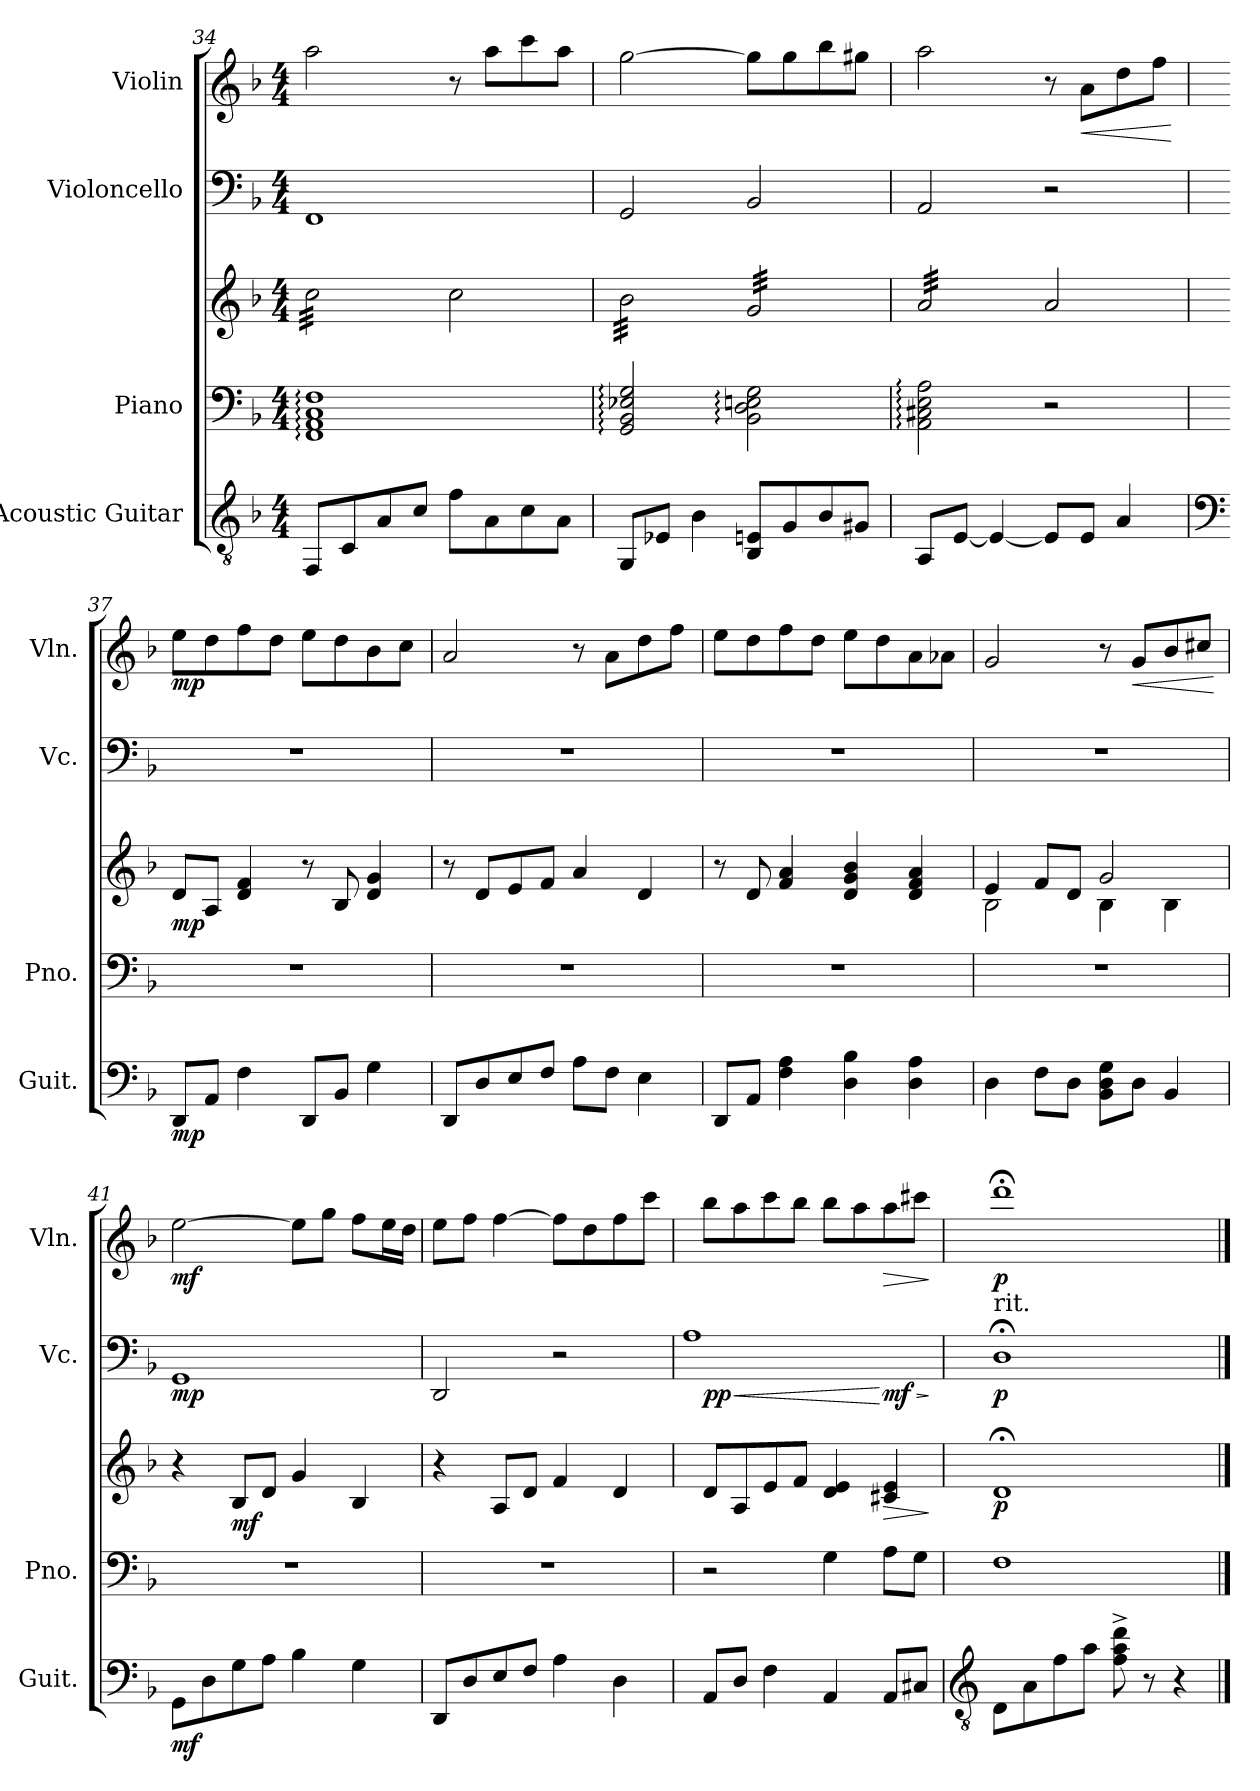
**kern	**dynam	**kern	**kern	**dynam	**kern	**dynam	**kern	**dynam
*part4	*part4	*part3	*part3	*part3	*part2	*part2	*part1	*part1
*staff5	*staff5	*staff4	*staff3	*staff3/4	*staff2	*staff2	*staff1	*staff1
*I"Acoustic Guitar	*	*I"Piano	*	*	*I"Violoncello	*	*I"Violin	*
*I'Guit.	*	*I'Pno.	*	*	*I'Vc.	*	*I'Vln.	*
*clefGv2	*	*clefF4	*clefG2	*	*clefF4	*	*clefG2	*
*k[b-]	*	*k[b-]	*k[b-]	*	*k[b-]	*	*k[b-]	*
*M4/4	*	*M4/4	*M4/4	*	*M4/4	*	*M4/4	*
=34	=34	=34	=34	=34	=34	=34	=34	=34
*	*	*	*tremolo	*	*	*	*	*
8FF/L	.	1FF: 1AA: 1C: 1F:	32cc\LLL	.	1FF	.	2aa\	.
.	.	.	32cc\	.	.	.	.	.
.	.	.	32cc\	.	.	.	.	.
.	.	.	32cc\	.	.	.	.	.
8C/	.	.	32cc\	.	.	.	.	.
.	.	.	32cc\	.	.	.	.	.
.	.	.	32cc\	.	.	.	.	.
.	.	.	32cc\	.	.	.	.	.
8A/	.	.	32cc\	.	.	.	.	.
.	.	.	32cc\	.	.	.	.	.
.	.	.	32cc\	.	.	.	.	.
.	.	.	32cc\	.	.	.	.	.
8c/J	.	.	32cc\	.	.	.	.	.
.	.	.	32cc\	.	.	.	.	.
.	.	.	32cc\	.	.	.	.	.
.	.	.	32cc\JJJ	.	.	.	.	.
*	*	*	*Xtremolo	*	*	*	*	*
8f\L	.	.	2cc\	.	.	.	8r	.
8A\	.	.	.	.	.	.	8aa\L	.
8c\	.	.	.	.	.	.	8ccc\	.
8A\J	.	.	.	.	.	.	8aa\J	.
=35	=35	=35	=35	=35	=35	=35	=35	=35
*	*	*	*tremolo	*	*	*	*	*
8GG/L	.	2GG/: 2BB-/: 2E-X/: 2G/:	32b-\LLL	.	2GG/	.	[2gg\	.
.	.	.	32b-\	.	.	.	.	.
.	.	.	32b-\	.	.	.	.	.
.	.	.	32b-\	.	.	.	.	.
8E-X/J	.	.	32b-\	.	.	.	.	.
.	.	.	32b-\	.	.	.	.	.
.	.	.	32b-\	.	.	.	.	.
.	.	.	32b-\	.	.	.	.	.
4B-\	.	.	32b-\	.	.	.	.	.
.	.	.	32b-\	.	.	.	.	.
.	.	.	32b-\	.	.	.	.	.
.	.	.	32b-\	.	.	.	.	.
.	.	.	32b-\	.	.	.	.	.
.	.	.	32b-\	.	.	.	.	.
.	.	.	32b-\	.	.	.	.	.
.	.	.	32b-\JJJ	.	.	.	.	.
8BB-/ 8En/L	.	2BB-\: 2D\: 2En\: 2G\:	32g/LLL	.	2BB-/	.	8gg\L]	.
.	.	.	32g/	.	.	.	.	.
.	.	.	32g/	.	.	.	.	.
.	.	.	32g/	.	.	.	.	.
8G/	.	.	32g/	.	.	.	8gg\	.
.	.	.	32g/	.	.	.	.	.
.	.	.	32g/	.	.	.	.	.
.	.	.	32g/	.	.	.	.	.
8B-/	.	.	32g/	.	.	.	8bb-\	.
.	.	.	32g/	.	.	.	.	.
.	.	.	32g/	.	.	.	.	.
.	.	.	32g/	.	.	.	.	.
8G#X/J	.	.	32g/	.	.	.	8gg#X\J	.
.	.	.	32g/	.	.	.	.	.
.	.	.	32g/	.	.	.	.	.
.	.	.	32g/JJJ	.	.	.	.	.
=36	=36	=36	=36	=36	=36	=36	=36	=36
8AA/L	.	2AA\: 2C#X\: 2E\: 2A\:	32a/LLL	.	2AA/	.	2aa\	.
.	.	.	32a/	.	.	.	.	.
.	.	.	32a/	.	.	.	.	.
.	.	.	32a/	.	.	.	.	.
[8E/J	.	.	32a/	.	.	.	.	.
.	.	.	32a/	.	.	.	.	.
.	.	.	32a/	.	.	.	.	.
.	.	.	32a/	.	.	.	.	.
4E/_	.	.	32a/	.	.	.	.	.
.	.	.	32a/	.	.	.	.	.
.	.	.	32a/	.	.	.	.	.
.	.	.	32a/	.	.	.	.	.
.	.	.	32a/	.	.	.	.	.
.	.	.	32a/	.	.	.	.	.
.	.	.	32a/	.	.	.	.	.
.	.	.	32a/JJJ	.	.	.	.	.
*	*	*	*Xtremolo	*	*	*	*	*
8E/L]	.	2r	2a/	.	2r	.	8r	.
!	!	!	!	!	!	!	!	!LO:HP:b
8E/J	.	.	.	.	.	.	8a\L	<
4A/	.	.	.	.	.	.	8dd\	.
.	.	.	.	.	.	.	8ff\J	.
.	.	.	.	.	.	.	.	[
!!LO:LB:g=z
=37	=37	=37	=37	=37	=37	=37	=37	=37
*clefF4	*	*	*	*	*	*	*	*
!	!LO:DY:b	!	!	!LO:DY:b	!	!	!	!LO:DY:b
8DD/L	mp	1r	8d/L	mp	1r	.	8ee\L	mp
8AA/J	.	.	8A/J	.	.	.	8dd\	.
4F\	.	.	4d/ 4f/	.	.	.	8ff\	.
.	.	.	.	.	.	.	8dd\J	.
8DD/L	.	.	8r	.	.	.	8ee\L	.
8BB-/J	.	.	8B-/	.	.	.	8dd\	.
4G\	.	.	4d/ 4g/	.	.	.	8b-\	.
.	.	.	.	.	.	.	8cc\J	.
=38	=38	=38	=38	=38	=38	=38	=38	=38
8DD/L	.	1r	8r	.	1r	.	2a/	.
8D/	.	.	8d/L	.	.	.	.	.
8E/	.	.	8e/	.	.	.	.	.
8F/J	.	.	8f/J	.	.	.	.	.
8A\L	.	.	4a/	.	.	.	8r	.
8F\J	.	.	.	.	.	.	8a\L	.
4E\	.	.	4d/	.	.	.	8dd\	.
.	.	.	.	.	.	.	8ff\J	.
=39	=39	=39	=39	=39	=39	=39	=39	=39
8DD/L	.	1r	8r	.	1r	.	8ee\L	.
8AA/J	.	.	8d/	.	.	.	8dd\	.
4F\ 4A\	.	.	4f/ 4a/	.	.	.	8ff\	.
.	.	.	.	.	.	.	8dd\J	.
4D\ 4B-\	.	.	4d/ 4g/ 4b-/	.	.	.	8ee\L	.
.	.	.	.	.	.	.	8dd\	.
4D\ 4A\	.	.	4d/ 4f/ 4a/	.	.	.	8a\	.
.	.	.	.	.	.	.	8a-X\J	.
=40	=40	=40	=40	=40	=40	=40	=40	=40
*	*	*	*^	*	*	*	*	*
4D\	.	1r	4e/	2B-\	.	1r	.	2g/	.
8F\L	.	.	8f/L	.	.	.	.	.	.
8D\J	.	.	8d/J	.	.	.	.	.	.
8BB-\ 8D\ 8G\L	.	.	2g/	4B-\	.	.	.	8r	.
!	!	!	!	!	!	!	!	!	!LO:HP:b
8D\J	.	.	.	.	.	.	.	8g/L	<
4BB-/	.	.	.	4B-\	.	.	.	8b-/	.
.	.	.	.	.	.	.	.	8cc#X/J	.
*	*	*	*v	*v	*	*	*	*	*
.	.	.	.	.	.	.	.	[
!!LO:PB:g=z
=41	=41	=41	=41	=41	=41	=41	=41	=41
!	!LO:DY:b	!	!	!	!	!LO:DY:b	!	!LO:DY:b
8GG\L	mf	1r	4r	.	1GG	mp	[2ee\	mf
8D\	.	.	.	.	.	.	.	.
!	!	!	!	!LO:DY:b	!	!	!	!
8G\	.	.	8B-/L	mf	.	.	.	.
8A\J	.	.	8d/J	.	.	.	.	.
4B-\	.	.	4g/	.	.	.	8ee\L]	.
.	.	.	.	.	.	.	8gg\J	.
4G\	.	.	4B-/	.	.	.	8ff\L	.
.	.	.	.	.	.	.	16ee\L	.
.	.	.	.	.	.	.	16dd\JJ	.
=42	=42	=42	=42	=42	=42	=42	=42	=42
8DD/L	.	1r	4r	.	2DD/	.	8ee\L	.
8D/	.	.	.	.	.	.	8ff\J	.
8E/	.	.	8A/L	.	.	.	[4ff\	.
8F/J	.	.	8d/J	.	.	.	.	.
4A\	.	.	4f/	.	2r	.	8ff\L]	.
.	.	.	.	.	.	.	8dd\	.
4D\	.	.	4d/	.	.	.	8ff\	.
.	.	.	.	.	.	.	8ccc\J	.
=43	=43	=43	=43	=43	=43	=43	=43	=43
!	!	!	!	!	!	!LO:HP:b	!	!
*	*	*	*	*	*^	*	*	*
!	!	!	!	!	!	!	!LO:DY:n=1:b	!	!
8AA/L	.	2r	8d/L	.	4A/yy	1A	< pp	8bb-\L	.
8D/J	.	.	8A/	.	.	.	.	8aa\	.
4F\	.	.	8e/	.	4A/yy	.	.	8ccc\	.
.	.	.	8f/J	.	.	.	.	8bb-\J	.
4AA/	.	4G\	4d/ 4e/	.	4A/yy	.	.	8bb-\L	.
.	.	.	.	.	.	.	.	8aa\	.
!	!	!	!	!LO:HP:b	!	!	!LO:HP:n=1:b	!	!LO:HP:b
!	!	!	!	!	!	!	!LO:DY:n=2:b	!	!
8AA/L	.	8A\L	4c#X/ 4e/	>	4A/yy	.	[ > mf	8aa\	>
8C#X/J	.	8G\J	.	.	.	.	.	8ccc#X\J	.
*	*	*	*	*	*v	*v	*	*	*
.	.	.	.	]	.	]	.	]
=44	=44	=44	=44	=44	=44	=44	=44	=44
*clefGv2	*	*	*	*	*	*	*	*
!	!	!	!	!	!	!	!LO:TX:b:t=rit.	!
!	!	!	!	!LO:DY:b	!	!LO:DY:b	!	!LO:DY:b
8D\L	.	1F	1d;<	p	1D;<	p	1ddd;<	p
8A\	.	.	.	.	.	.	.	.
8f\	.	.	.	.	.	.	.	.
8a\J	.	.	.	.	.	.	.	.
8f\^ 8a\^ 8dd\^	.	.	.	.	.	.	.	.
8r	.	.	.	.	.	.	.	.
4r	.	.	.	.	.	.	.	.
==	==	==	==	==	==	==	==	==
*-	*-	*-	*-	*-	*-	*-	*-	*-
